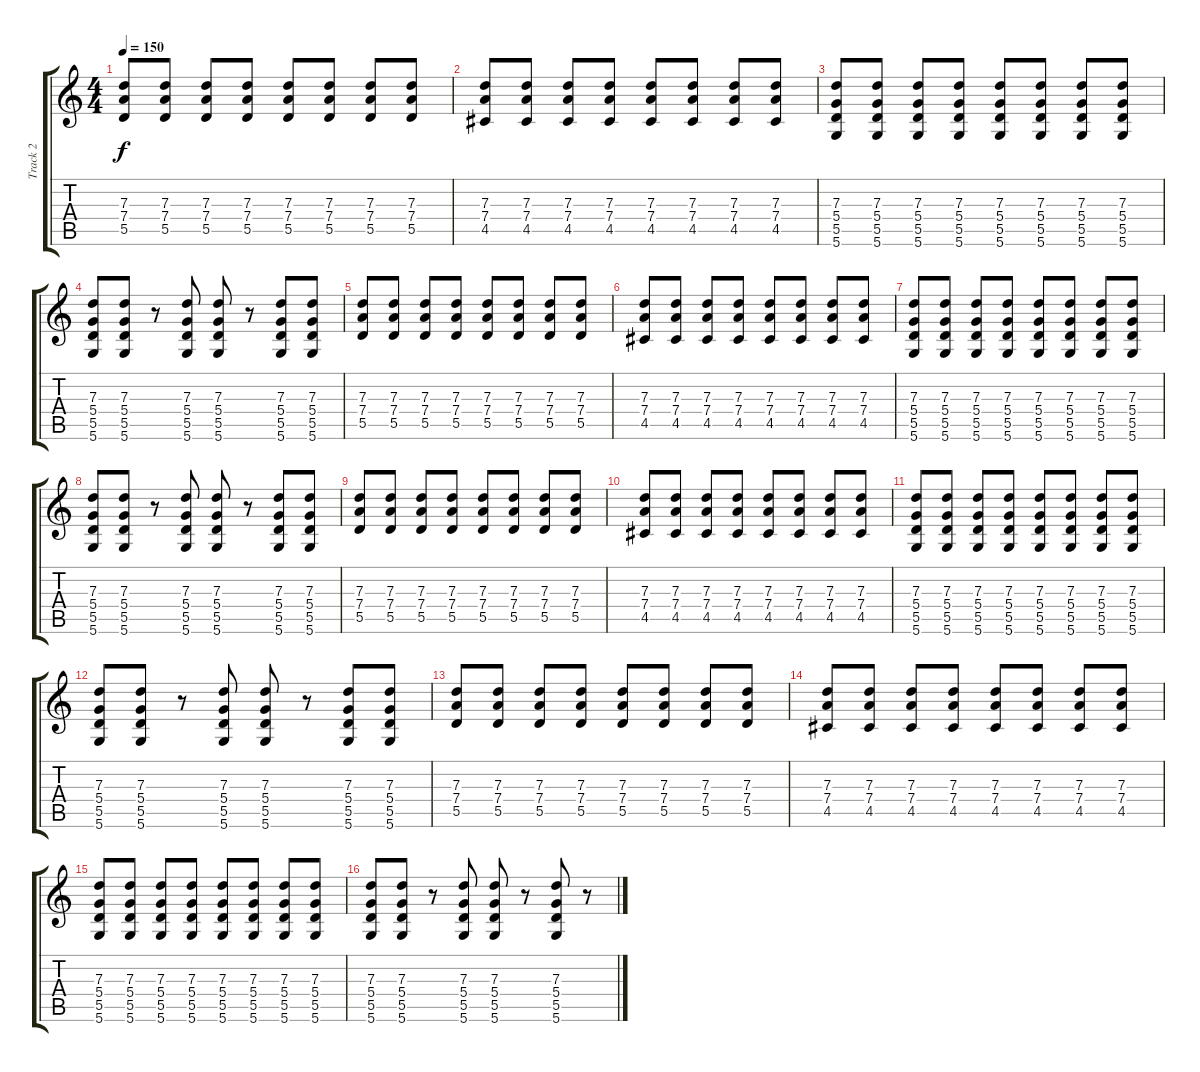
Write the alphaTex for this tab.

\track ("Track 2" "Track 2") {instrument distortionguitar}
\staff {score tabs}
\tuning (E4 B3 G3 D3 A2 D2) {hide}
\ts (4 4)
\tempo 150
\clef g2
\ks c
(7.3 7.4 5.5).8{dy f} (7.3 7.4 5.5).8 (7.3 7.4 5.5).8 (7.3 7.4 5.5).8 (7.3 7.4 5.5).8 (7.3 7.4 5.5).8 (7.3 7.4 5.5).8 (7.3 7.4 5.5).8 |
(7.3 7.4 4.5).8 (7.3 7.4 4.5).8 (7.3 7.4 4.5).8 (7.3 7.4 4.5).8 (7.3 7.4 4.5).8 (7.3 7.4 4.5).8 (7.3 7.4 4.5).8 (7.3 7.4 4.5).8 |
(7.3 5.4 5.5 5.6).8 (7.3 5.4 5.5 5.6).8 (7.3 5.4 5.5 5.6).8 (7.3 5.4 5.5 5.6).8 (7.3 5.4 5.5 5.6).8 (7.3 5.4 5.5 5.6).8 (7.3 5.4 5.5 5.6).8 (7.3 5.4 5.5 5.6).8 |
(7.3 5.4 5.5 5.6).8 (7.3 5.4 5.5 5.6).8 r.8 (7.3 5.4 5.5 5.6).8 (7.3 5.4 5.5 5.6).8 r.8 (7.3 5.4 5.5 5.6).8 (7.3 5.4 5.5 5.6).8 |
(7.3 7.4 5.5).8 (7.3 7.4 5.5).8 (7.3 7.4 5.5).8 (7.3 7.4 5.5).8 (7.3 7.4 5.5).8 (7.3 7.4 5.5).8 (7.3 7.4 5.5).8 (7.3 7.4 5.5).8 |
(7.3 7.4 4.5).8 (7.3 7.4 4.5).8 (7.3 7.4 4.5).8 (7.3 7.4 4.5).8 (7.3 7.4 4.5).8 (7.3 7.4 4.5).8 (7.3 7.4 4.5).8 (7.3 7.4 4.5).8 |
(7.3 5.4 5.5 5.6).8 (7.3 5.4 5.5 5.6).8 (7.3 5.4 5.5 5.6).8 (7.3 5.4 5.5 5.6).8 (7.3 5.4 5.5 5.6).8 (7.3 5.4 5.5 5.6).8 (7.3 5.4 5.5 5.6).8 (7.3 5.4 5.5 5.6).8 |
(7.3 5.4 5.5 5.6).8 (7.3 5.4 5.5 5.6).8 r.8 (7.3 5.4 5.5 5.6).8 (7.3 5.4 5.5 5.6).8 r.8 (7.3 5.4 5.5 5.6).8 (7.3 5.4 5.5 5.6).8 |
(7.3 7.4 5.5).8 (7.3 7.4 5.5).8 (7.3 7.4 5.5).8 (7.3 7.4 5.5).8 (7.3 7.4 5.5).8 (7.3 7.4 5.5).8 (7.3 7.4 5.5).8 (7.3 7.4 5.5).8 |
(7.3 7.4 4.5).8 (7.3 7.4 4.5).8 (7.3 7.4 4.5).8 (7.3 7.4 4.5).8 (7.3 7.4 4.5).8 (7.3 7.4 4.5).8 (7.3 7.4 4.5).8 (7.3 7.4 4.5).8 |
(7.3 5.4 5.5 5.6).8 (7.3 5.4 5.5 5.6).8 (7.3 5.4 5.5 5.6).8 (7.3 5.4 5.5 5.6).8 (7.3 5.4 5.5 5.6).8 (7.3 5.4 5.5 5.6).8 (7.3 5.4 5.5 5.6).8 (7.3 5.4 5.5 5.6).8 |
(7.3 5.4 5.5 5.6).8 (7.3 5.4 5.5 5.6).8 r.8 (7.3 5.4 5.5 5.6).8 (7.3 5.4 5.5 5.6).8 r.8 (7.3 5.4 5.5 5.6).8 (7.3 5.4 5.5 5.6).8 |
(7.3 7.4 5.5).8 (7.3 7.4 5.5).8 (7.3 7.4 5.5).8 (7.3 7.4 5.5).8 (7.3 7.4 5.5).8 (7.3 7.4 5.5).8 (7.3 7.4 5.5).8 (7.3 7.4 5.5).8 |
(7.3 7.4 4.5).8 (7.3 7.4 4.5).8 (7.3 7.4 4.5).8 (7.3 7.4 4.5).8 (7.3 7.4 4.5).8 (7.3 7.4 4.5).8 (7.3 7.4 4.5).8 (7.3 7.4 4.5).8 |
(7.3 5.4 5.5 5.6).8 (7.3 5.4 5.5 5.6).8 (7.3 5.4 5.5 5.6).8 (7.3 5.4 5.5 5.6).8 (7.3 5.4 5.5 5.6).8 (7.3 5.4 5.5 5.6).8 (7.3 5.4 5.5 5.6).8 (7.3 5.4 5.5 5.6).8 |
(7.3 5.4 5.5 5.6).8 (7.3 5.4 5.5 5.6).8 r.8 (7.3 5.4 5.5 5.6).8 (7.3 5.4 5.5 5.6).8 r.8 (7.3 5.4 5.5 5.6).8 r.8
